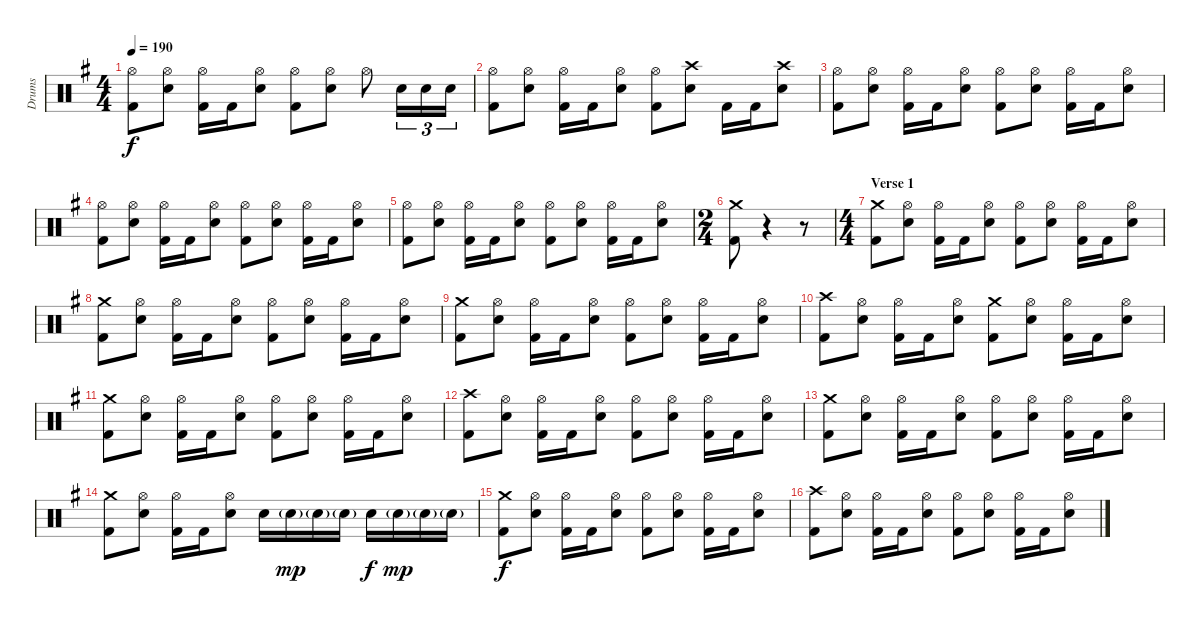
\track ("Drums" "Drums") {instrument percussion}
\staff {score}
\articulation defaults
\ts (4 4)
\tempo 190
\clef neutral
\ks eminor
("Hi-Hat (open)" "Kick (hit) 2").8{dy f} ("Hi-Hat (open)" "Snare (hit) 2").8 ("Hi-Hat (open)" "Kick (hit) 2").16 "Kick (hit) 2".16 ("Hi-Hat (open)" "Snare (hit) 2").8 ("Hi-Hat (open)" "Kick (hit) 2").8 ("Hi-Hat (open)" "Snare (hit) 2").8 "Hi-Hat (open)".8 "Snare (hit) 2".16{tu (3 2)} "Snare (hit) 2".16{tu (3 2)} "Snare (hit) 2".16{tu (3 2)} |
("Hi-Hat (open)" "Kick (hit) 2").8 ("Hi-Hat (open)" "Snare (hit) 2").8 ("Hi-Hat (open)" "Kick (hit) 2").16 "Kick (hit) 2".16 ("Hi-Hat (open)" "Snare (hit) 2").8 ("Hi-Hat (open)" "Kick (hit) 2").8 ("Crash high (hit)" "Snare (hit) 2").8 "Kick (hit) 2".16 "Kick (hit) 2".16 ("Crash high (hit)" "Snare (hit) 2").8 |
("Hi-Hat (open)" "Kick (hit) 2").8 ("Hi-Hat (open)" "Snare (hit) 2").8 ("Hi-Hat (open)" "Kick (hit) 2").16 "Kick (hit) 2".16 ("Hi-Hat (open)" "Snare (hit) 2").8 ("Hi-Hat (open)" "Kick (hit) 2").8 ("Hi-Hat (open)" "Snare (hit) 2").8 ("Hi-Hat (open)" "Kick (hit) 2").16 "Kick (hit) 2".16 ("Hi-Hat (open)" "Snare (hit) 2").8 |
("Hi-Hat (open)" "Kick (hit) 2").8 ("Hi-Hat (open)" "Snare (hit) 2").8 ("Hi-Hat (open)" "Kick (hit) 2").16 "Kick (hit) 2".16 ("Hi-Hat (open)" "Snare (hit) 2").8 ("Hi-Hat (open)" "Kick (hit) 2").8 ("Hi-Hat (open)" "Snare (hit) 2").8 ("Hi-Hat (open)" "Kick (hit) 2").16 "Kick (hit) 2".16 ("Hi-Hat (open)" "Snare (hit) 2").8 |
("Hi-Hat (open)" "Kick (hit) 2").8 ("Hi-Hat (open)" "Snare (hit) 2").8 ("Hi-Hat (open)" "Kick (hit) 2").16 "Kick (hit) 2".16 ("Hi-Hat (open)" "Snare (hit) 2").8 ("Hi-Hat (open)" "Kick (hit) 2").8 ("Hi-Hat (open)" "Snare (hit) 2").8 ("Hi-Hat (open)" "Kick (hit) 2").16 "Kick (hit) 2".16 ("Hi-Hat (open)" "Snare (hit) 2").8 |
\ts (2 4)
("Crash medium (hit)" "Kick (hit) 2").8 r.4 r.8 |
\ts (4 4)
\section ("" "Verse 1")
("Crash medium (hit)" "Kick (hit) 2").8 ("Hi-Hat (open)" "Snare (hit) 2").8 ("Hi-Hat (open)" "Kick (hit) 2").16 "Kick (hit) 2".16 ("Hi-Hat (open)" "Snare (hit) 2").8 ("Hi-Hat (open)" "Kick (hit) 2").8 ("Hi-Hat (open)" "Snare (hit) 2").8 ("Hi-Hat (open)" "Kick (hit) 2").16 "Kick (hit) 2".16 ("Hi-Hat (open)" "Snare (hit) 2").8 |
("Crash medium (hit)" "Kick (hit) 2").8 ("Hi-Hat (open)" "Snare (hit) 2").8 ("Hi-Hat (open)" "Kick (hit) 2").16 "Kick (hit) 2".16 ("Hi-Hat (open)" "Snare (hit) 2").8 ("Hi-Hat (open)" "Kick (hit) 2").8 ("Hi-Hat (open)" "Snare (hit) 2").8 ("Hi-Hat (open)" "Kick (hit) 2").16 "Kick (hit) 2".16 ("Hi-Hat (open)" "Snare (hit) 2").8 |
("Crash medium (hit)" "Kick (hit) 2").8 ("Hi-Hat (open)" "Snare (hit) 2").8 ("Hi-Hat (open)" "Kick (hit) 2").16 "Kick (hit) 2".16 ("Hi-Hat (open)" "Snare (hit) 2").8 ("Hi-Hat (open)" "Kick (hit) 2").8 ("Hi-Hat (open)" "Snare (hit) 2").8 ("Hi-Hat (open)" "Kick (hit) 2").16 "Kick (hit) 2".16 ("Hi-Hat (open)" "Snare (hit) 2").8 |
("Crash high (hit)" "Kick (hit) 2").8 ("Hi-Hat (open)" "Snare (hit) 2").8 ("Hi-Hat (open)" "Kick (hit) 2").16 "Kick (hit) 2".16 ("Hi-Hat (open)" "Snare (hit) 2").8 ("Crash medium (hit)" "Kick (hit) 2").8 ("Hi-Hat (open)" "Snare (hit) 2").8 ("Hi-Hat (open)" "Kick (hit) 2").16 "Kick (hit) 2".16 ("Hi-Hat (open)" "Snare (hit) 2").8 |
("Crash medium (hit)" "Kick (hit) 2").8 ("Hi-Hat (open)" "Snare (hit) 2").8 ("Hi-Hat (open)" "Kick (hit) 2").16 "Kick (hit) 2".16 ("Hi-Hat (open)" "Snare (hit) 2").8 ("Hi-Hat (open)" "Kick (hit) 2").8 ("Hi-Hat (open)" "Snare (hit) 2").8 ("Hi-Hat (open)" "Kick (hit) 2").16 "Kick (hit) 2".16 ("Hi-Hat (open)" "Snare (hit) 2").8 |
("Crash high (hit)" "Kick (hit) 2").8 ("Hi-Hat (open)" "Snare (hit) 2").8 ("Hi-Hat (open)" "Kick (hit) 2").16 "Kick (hit) 2".16 ("Hi-Hat (open)" "Snare (hit) 2").8 ("Hi-Hat (open)" "Kick (hit) 2").8 ("Hi-Hat (open)" "Snare (hit) 2").8 ("Hi-Hat (open)" "Kick (hit) 2").16 "Kick (hit) 2".16 ("Hi-Hat (open)" "Snare (hit) 2").8 |
("Crash medium (hit)" "Kick (hit) 2").8 ("Hi-Hat (open)" "Snare (hit) 2").8 ("Hi-Hat (open)" "Kick (hit) 2").16 "Kick (hit) 2".16 ("Hi-Hat (open)" "Snare (hit) 2").8 ("Hi-Hat (open)" "Kick (hit) 2").8 ("Hi-Hat (open)" "Snare (hit) 2").8 ("Hi-Hat (open)" "Kick (hit) 2").16 "Kick (hit) 2".16 ("Hi-Hat (open)" "Snare (hit) 2").8 |
("Crash medium (hit)" "Kick (hit) 2").8 ("Hi-Hat (open)" "Snare (hit) 2").8 ("Hi-Hat (open)" "Kick (hit) 2").16 "Kick (hit) 2".16 ("Hi-Hat (open)" "Snare (hit) 2").8 "Snare (hit) 2".16 "Snare (hit) 2"{g}.16{dy mp} "Snare (hit) 2"{g}.16 "Snare (hit) 2"{g}.16 "Snare (hit) 2".16{dy f} "Snare (hit) 2"{g}.16{dy mp} "Snare (hit) 2"{g}.16 "Snare (hit) 2"{g}.16 |
("Crash medium (hit)" "Kick (hit) 2").8{dy f} ("Hi-Hat (open)" "Snare (hit) 2").8 ("Hi-Hat (open)" "Kick (hit) 2").16 "Kick (hit) 2".16 ("Hi-Hat (open)" "Snare (hit) 2").8 ("Hi-Hat (open)" "Kick (hit) 2").8 ("Hi-Hat (open)" "Snare (hit) 2").8 ("Hi-Hat (open)" "Kick (hit) 2").16 "Kick (hit) 2".16 ("Hi-Hat (open)" "Snare (hit) 2").8 |
("Crash high (hit)" "Kick (hit) 2").8 ("Hi-Hat (open)" "Snare (hit) 2").8 ("Hi-Hat (open)" "Kick (hit) 2").16 "Kick (hit) 2".16 ("Hi-Hat (open)" "Snare (hit) 2").8 ("Hi-Hat (open)" "Kick (hit) 2").8 ("Hi-Hat (open)" "Snare (hit) 2").8 ("Hi-Hat (open)" "Kick (hit) 2").16 "Kick (hit) 2".16 ("Hi-Hat (open)" "Snare (hit) 2").8
